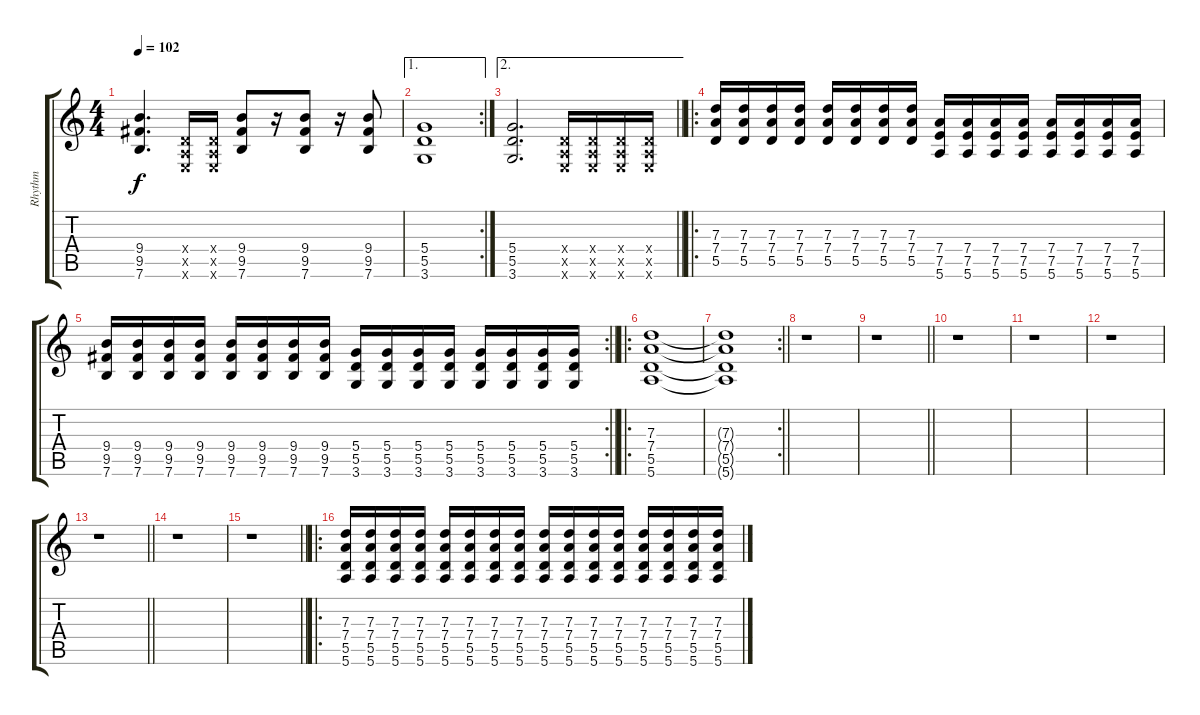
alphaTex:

\track ("Rhythm" "Rhythm") {instrument distortionguitar}
\staff {score tabs}
\tuning (E4 B3 G3 D3 A2 E2) {hide}
\ts (4 4)
\tempo 102
\clef g2
\ks c
(9.4 9.5 7.6).4{d dy f} (0.4{x} 0.5{x} 0.6{x}).16 (0.4{x} 0.5{x} 0.6{x}).16 (9.4 9.5 7.6).8 r.16 (9.4 9.5 7.6).8 r.16 (9.4 9.5 7.6).8 |
\ae 1
\rc 2
(5.4 5.5 3.6).1 |
\ae 2
\barLineRight lightlight
(5.4 5.5 3.6).2{d} (0.4{x} 0.5{x} 0.6{x}).16 (0.4{x} 0.5{x} 0.6{x}).16 (0.4{x} 0.5{x} 0.6{x}).16 (0.4{x} 0.5{x} 0.6{x}).16 |
\ro
(7.3 7.4 5.5).16{volume 10 instrument distortionguitar} (7.3 7.4 5.5).16 (7.3 7.4 5.5).16 (7.3 7.4 5.5).16 (7.3 7.4 5.5).16 (7.3 7.4 5.5).16 (7.3 7.4 5.5).16 (7.3 7.4 5.5).16 (7.4 7.5 5.6).16 (7.4 7.5 5.6).16 (7.4 7.5 5.6).16 (7.4 7.5 5.6).16 (7.4 7.5 5.6).16 (7.4 7.5 5.6).16 (7.4 7.5 5.6).16 (7.4 7.5 5.6).16 |
\rc 2
\barLineRight lightlight
(9.4 9.5 7.6).16 (9.4 9.5 7.6).16 (9.4 9.5 7.6).16 (9.4 9.5 7.6).16 (9.4 9.5 7.6).16 (9.4 9.5 7.6).16 (9.4 9.5 7.6).16 (9.4 9.5 7.6).16 (5.4 5.5 3.6).16 (5.4 5.5 3.6).16 (5.4 5.5 3.6).16 (5.4 5.5 3.6).16 (5.4 5.5 3.6).16 (5.4 5.5 3.6).16 (5.4 5.5 3.6).16 (5.4 5.5 3.6).16 |
\ro
(7.3 7.4 5.5 5.6).1 |
\rc 2
\barLineRight lightlight
(7.3{t} 7.4{t} 5.5{t} 5.6{t}).1 |
r.1 |
\barLineRight lightlight
r.1 |
r.1 |
r.1 |
r.1 |
\barLineRight lightlight
r.1 |
r.1 |
\barLineRight lightlight
r.1 |
\ro
(7.3 7.4 5.5 5.6).16 (7.3 7.4 5.5 5.6).16 (7.3 7.4 5.5 5.6).16 (7.3 7.4 5.5 5.6).16 (7.3 7.4 5.5 5.6).16 (7.3 7.4 5.5 5.6).16 (7.3 7.4 5.5 5.6).16 (7.3 7.4 5.5 5.6).16 (7.3 7.4 5.5 5.6).16 (7.3 7.4 5.5 5.6).16 (7.3 7.4 5.5 5.6).16 (7.3 7.4 5.5 5.6).16 (7.3 7.4 5.5 5.6).16 (7.3 7.4 5.5 5.6).16 (7.3 7.4 5.5 5.6).16 (7.3 7.4 5.5 5.6).16
